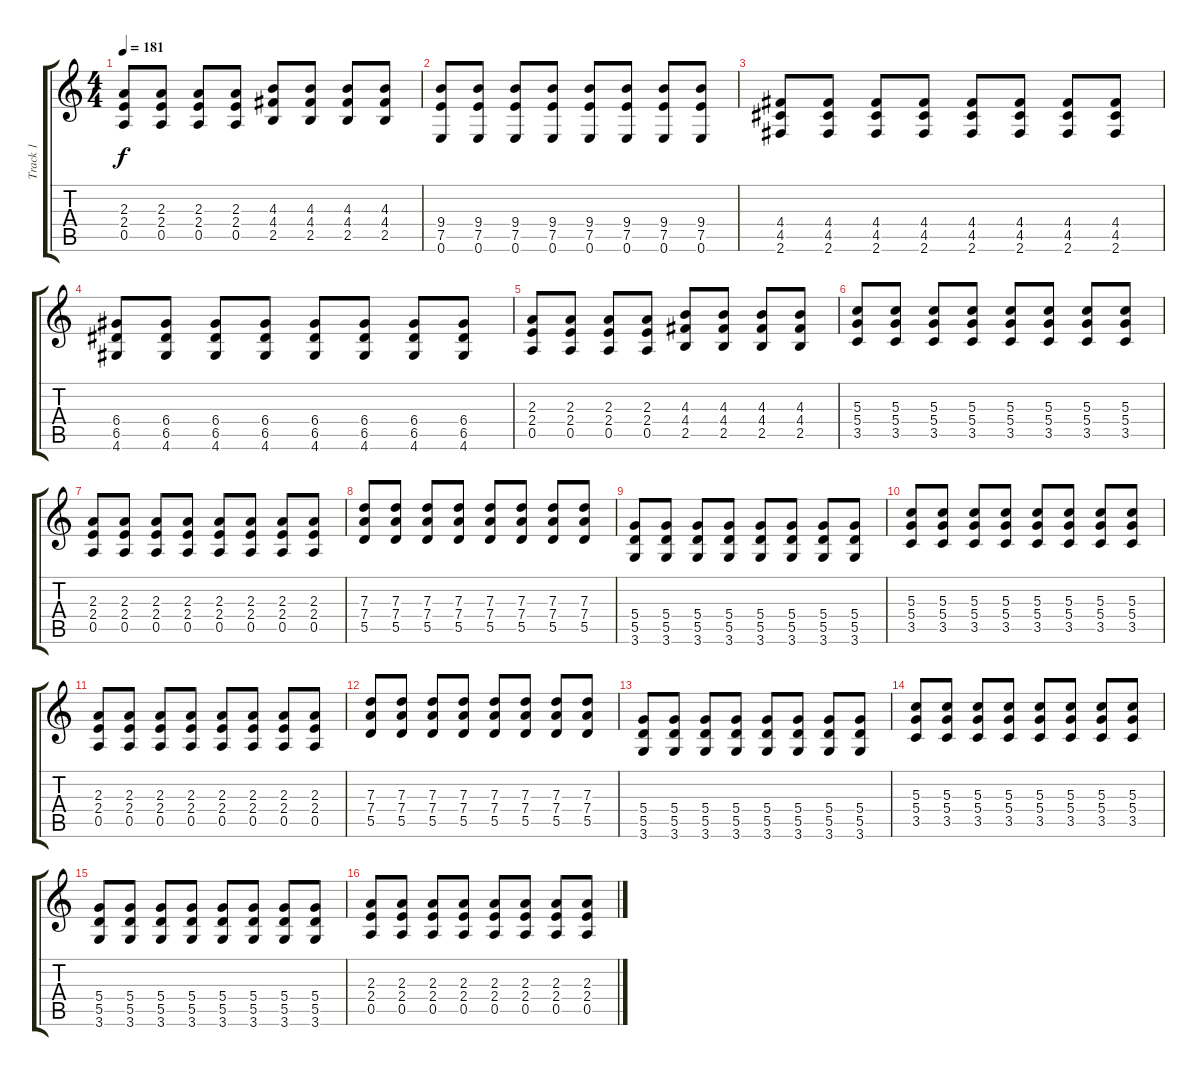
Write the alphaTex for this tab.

\track ("Track 1" "Track 1") {instrument distortionguitar}
\staff {score tabs}
\tuning (E4 B3 G3 D3 A2 E2) {hide}
\ts (4 4)
\tempo 181
\clef g2
\ks c
(2.3 2.4 0.5).8{dy f} (2.3 2.4 0.5).8 (2.3 2.4 0.5).8 (2.3 2.4 0.5).8 (4.3 4.4 2.5).8 (4.3 4.4 2.5).8 (4.3 4.4 2.5).8 (4.3 4.4 2.5).8 |
(9.4 7.5 0.6).8 (9.4 7.5 0.6).8 (9.4 7.5 0.6).8 (9.4 7.5 0.6).8 (9.4 7.5 0.6).8 (9.4 7.5 0.6).8 (9.4 7.5 0.6).8 (9.4 7.5 0.6).8 |
(4.4 4.5 2.6).8 (4.4 4.5 2.6).8 (4.4 4.5 2.6).8 (4.4 4.5 2.6).8 (4.4 4.5 2.6).8 (4.4 4.5 2.6).8 (4.4 4.5 2.6).8 (4.4 4.5 2.6).8 |
(6.4 6.5 4.6).8 (6.4 6.5 4.6).8 (6.4 6.5 4.6).8 (6.4 6.5 4.6).8 (6.4 6.5 4.6).8 (6.4 6.5 4.6).8 (6.4 6.5 4.6).8 (6.4 6.5 4.6).8 |
(2.3 2.4 0.5).8 (2.3 2.4 0.5).8 (2.3 2.4 0.5).8 (2.3 2.4 0.5).8 (4.3 4.4 2.5).8 (4.3 4.4 2.5).8 (4.3 4.4 2.5).8 (4.3 4.4 2.5).8 |
(5.3 5.4 3.5).8 (5.3 5.4 3.5).8 (5.3 5.4 3.5).8 (5.3 5.4 3.5).8 (5.3 5.4 3.5).8 (5.3 5.4 3.5).8 (5.3 5.4 3.5).8 (5.3 5.4 3.5).8 |
(2.3 2.4 0.5).8 (2.3 2.4 0.5).8 (2.3 2.4 0.5).8 (2.3 2.4 0.5).8 (2.3 2.4 0.5).8 (2.3 2.4 0.5).8 (2.3 2.4 0.5).8 (2.3 2.4 0.5).8 |
(7.3 7.4 5.5).8 (7.3 7.4 5.5).8 (7.3 7.4 5.5).8 (7.3 7.4 5.5).8 (7.3 7.4 5.5).8 (7.3 7.4 5.5).8 (7.3 7.4 5.5).8 (7.3 7.4 5.5).8 |
(5.4 5.5 3.6).8 (5.4 5.5 3.6).8 (5.4 5.5 3.6).8 (5.4 5.5 3.6).8 (5.4 5.5 3.6).8 (5.4 5.5 3.6).8 (5.4 5.5 3.6).8 (5.4 5.5 3.6).8 |
(5.3 5.4 3.5).8 (5.3 5.4 3.5).8 (5.3 5.4 3.5).8 (5.3 5.4 3.5).8 (5.3 5.4 3.5).8 (5.3 5.4 3.5).8 (5.3 5.4 3.5).8 (5.3 5.4 3.5).8 |
(2.3 2.4 0.5).8 (2.3 2.4 0.5).8 (2.3 2.4 0.5).8 (2.3 2.4 0.5).8 (2.3 2.4 0.5).8 (2.3 2.4 0.5).8 (2.3 2.4 0.5).8 (2.3 2.4 0.5).8 |
(7.3 7.4 5.5).8 (7.3 7.4 5.5).8 (7.3 7.4 5.5).8 (7.3 7.4 5.5).8 (7.3 7.4 5.5).8 (7.3 7.4 5.5).8 (7.3 7.4 5.5).8 (7.3 7.4 5.5).8 |
(5.4 5.5 3.6).8 (5.4 5.5 3.6).8 (5.4 5.5 3.6).8 (5.4 5.5 3.6).8 (5.4 5.5 3.6).8 (5.4 5.5 3.6).8 (5.4 5.5 3.6).8 (5.4 5.5 3.6).8 |
(5.3 5.4 3.5).8 (5.3 5.4 3.5).8 (5.3 5.4 3.5).8 (5.3 5.4 3.5).8 (5.3 5.4 3.5).8 (5.3 5.4 3.5).8 (5.3 5.4 3.5).8 (5.3 5.4 3.5).8 |
(5.4 5.5 3.6).8 (5.4 5.5 3.6).8 (5.4 5.5 3.6).8 (5.4 5.5 3.6).8 (5.4 5.5 3.6).8 (5.4 5.5 3.6).8 (5.4 5.5 3.6).8 (5.4 5.5 3.6).8 |
(2.3 2.4 0.5).8 (2.3 2.4 0.5).8 (2.3 2.4 0.5).8 (2.3 2.4 0.5).8 (2.3 2.4 0.5).8 (2.3 2.4 0.5).8 (2.3 2.4 0.5).8 (2.3 2.4 0.5).8
